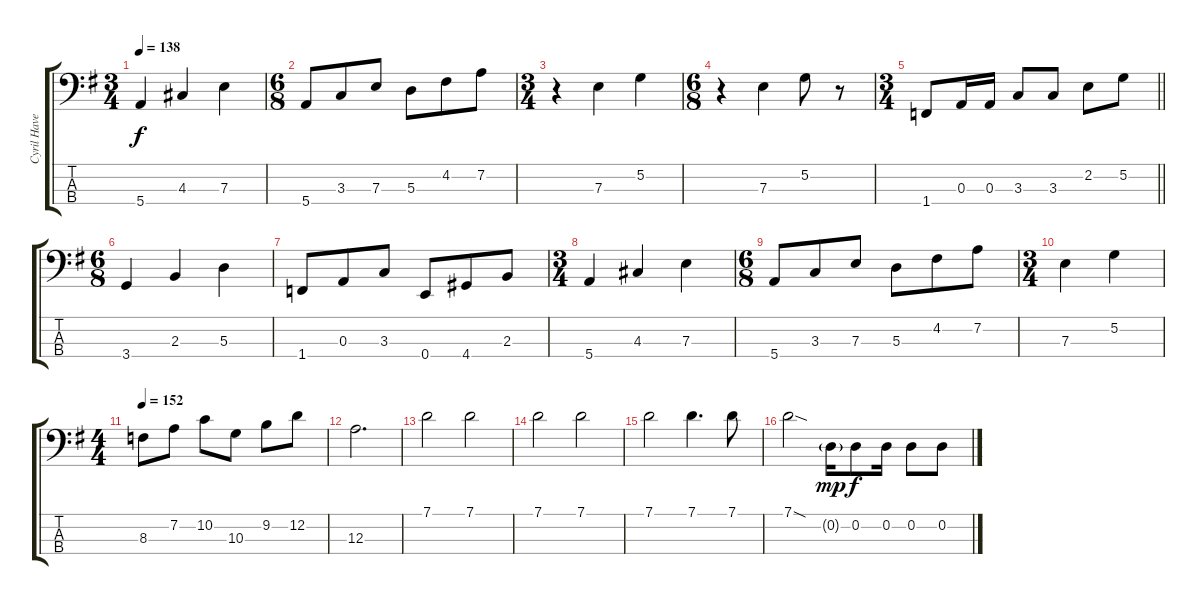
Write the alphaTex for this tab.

\track ("Cyril Havermans Bass Guitar" "Cyril Have") {instrument electricbassfinger}
\staff {score tabs}
\tuning (G2 D2 A1 E1) {hide}
\ts (3 4)
\tempo 138
\clef f4
\ks g
5.4.4{dy f} 4.3.4 7.3.4 |
\ts (6 8)
5.4.8 3.3.8 7.3.8 5.3.8 4.2.8 7.2.8 |
\ts (3 4)
r.4 7.3.4 5.2.4 |
\ts (6 8)
r.4 7.3.4 5.2.8 r.8 |
\ts (3 4)
\barLineRight lightlight
1.4.8 0.3.16 0.3.16 3.3.8 3.3.8 2.2.8 5.2.8 |
\ts (6 8)
3.4.4 2.3.4 5.3.4 |
1.4.8 0.3.8 3.3.8 0.4.8 4.4.8 2.3.8 |
\ts (3 4)
5.4.4 4.3.4 7.3.4 |
\ts (6 8)
5.4.8 3.3.8 7.3.8 5.3.8 4.2.8 7.2.8 |
\ts (3 4)
7.3.4 5.2.4 |
\ts (4 4)
\tempo 152
8.3.8 7.2.8 10.2.8 10.3.8 9.2.8 12.2.8 |
12.3.2{d} |
7.1.2 7.1.2 |
7.1.2 7.1.2 |
7.1.2 7.1.4{d} 7.1.8 |
7.1{sod}.2 0.2{g}.16{dy mp} 0.2.8{dy f} 0.2.16 0.2.8 0.2.8
